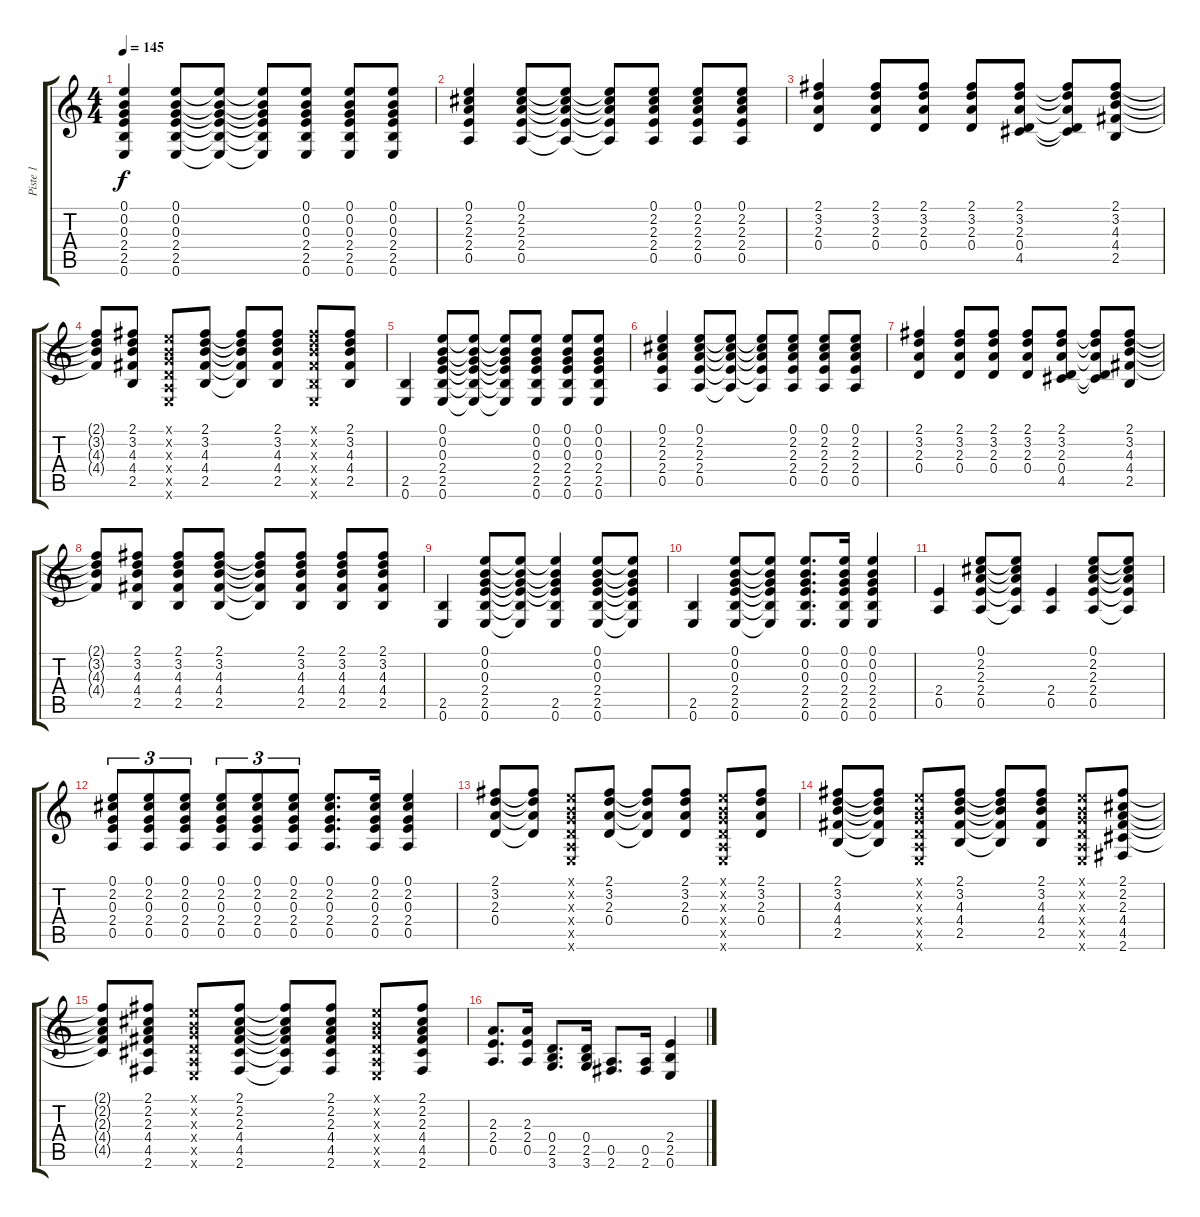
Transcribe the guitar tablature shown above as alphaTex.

\track ("Piste 1" "Piste 1") {instrument acousticguitarsteel}
\staff {score tabs}
\tuning (E4 B3 G3 D3 A2 E2) {hide}
\ts (4 4)
\tempo 145
\clef g2
\ks c
(0.1{t} 0.2{t} 0.3{t} 2.4{t} 2.5 0.6).4{dy f} (0.1 0.2 0.3 2.4 2.5 0.6).8 (0.1{t} 0.2{t} 0.3{t} 2.4{t} 2.5{t} 0.6{t}).8 (0.1{t} 0.2{t} 0.3{t} 2.4{t} 2.5{t} 0.6{t}).8 (0.1 0.2 0.3 2.4 2.5 0.6).8 (0.1 0.2 0.3 2.4 2.5 0.6).8 (0.1 0.2 0.3 2.4 2.5 0.6).8 |
(0.1 2.2 2.3 2.4 0.5).4 (0.1 2.2 2.3 2.4 0.5).8 (0.1{t} 2.2{t} 2.3{t} 2.4{t} 0.5{t}).8 (0.1{t} 2.2{t} 2.3{t} 2.4{t} 0.5{t}).8 (0.1 2.2 2.3 2.4 0.5).8 (0.1 2.2 2.3 2.4 0.5).8 (0.1 2.2 2.3 2.4 0.5).8 |
(2.1 3.2 2.3 0.4).4 (2.1 3.2 2.3 0.4).8 (2.1 3.2 2.3 0.4).8 (2.1 3.2 2.3 0.4).8 (2.1 3.2 2.3 0.4 4.5).8 (2.1{t} 3.2{t} 2.3{t} 0.4{t} 4.5{t}).8 (2.1 3.2 4.3 4.4 2.5).8 |
(2.1{t} 3.2{t} 4.3{t} 4.4{t}).8 (2.1 3.2 4.3 4.4 2.5).8 (0.1{x} 0.2{x} 0.3{x} 0.4{x} 0.5{x} 0.6{x}).8 (2.1 3.2 4.3 4.4 2.5).8 (2.1{t} 3.2{t} 4.3{t} 4.4{t} 2.5{t}).8 (2.1 3.2 4.3 4.4 2.5).8 (2.1{x} 3.2{x} 4.3{x} 4.4{x} 2.5{x} 0.6{x}).8 (2.1 3.2 4.3 4.4 2.5).8 |
(2.5 0.6).4 (0.1 0.2 0.3 2.4 2.5 0.6).8 (0.1{t} 0.2{t} 0.3{t} 2.4{t} 2.5{t} 0.6{t}).8 (0.1{t} 0.2{t} 0.3{t} 2.4{t} 2.5{t} 0.6{t}).8 (0.1 0.2 0.3 2.4 2.5 0.6).8 (0.1 0.2 0.3 2.4 2.5 0.6).8 (0.1 0.2 0.3 2.4 2.5 0.6).8 |
(0.1 2.2 2.3 2.4 0.5).4 (0.1 2.2 2.3 2.4 0.5).8 (0.1{t} 2.2{t} 2.3{t} 2.4{t} 0.5{t}).8 (0.1{t} 2.2{t} 2.3{t} 2.4{t} 0.5{t}).8 (0.1 2.2 2.3 2.4 0.5).8 (0.1 2.2 2.3 2.4 0.5).8 (0.1 2.2 2.3 2.4 0.5).8 |
(2.1 3.2 2.3 0.4).4 (2.1 3.2 2.3 0.4).8 (2.1 3.2 2.3 0.4).8 (2.1 3.2 2.3 0.4).8 (2.1 3.2 2.3 0.4 4.5).8 (2.1{t} 3.2{t} 2.3{t} 0.4{t} 4.5{t}).8 (2.1 3.2 4.3 4.4 2.5).8 |
(2.1{t} 3.2{t} 4.3{t} 4.4{t}).8 (2.1 3.2 4.3 4.4 2.5).8 (2.1 3.2 4.3 4.4 2.5).8 (2.1 3.2 4.3 4.4 2.5).8 (2.1{t} 3.2{t} 4.3{t} 4.4{t} 2.5{t}).8 (2.1 3.2 4.3 4.4 2.5).8 (2.1 3.2 4.3 4.4 2.5).8 (2.1 3.2 4.3 4.4 2.5).8 |
(2.5 0.6).4 (0.1 0.2 0.3 2.4 2.5 0.6).8 (0.1{t} 0.2{t} 0.3{t} 2.4{t} 2.5{t} 0.6{t}).8 (0.1{t} 0.2{t} 0.3{t} 2.4{t} 2.5 0.6).4 (0.1 0.2 0.3 2.4 2.5 0.6).8 (0.1{t} 0.2{t} 0.3{t} 2.4{t} 2.5{t} 0.6{t}).8 |
(2.5 0.6).4 (0.1 0.2 0.3 2.4 2.5 0.6).8 (0.1{t} 0.2{t} 0.3{t} 2.4{t} 2.5{t} 0.6{t}).8 (0.1 0.2 0.3 2.4 2.5 0.6).8{d} (0.1 0.2 0.3 2.4 2.5 0.6).16 (0.1 0.2 0.3 2.4 2.5 0.6).4 |
(2.4 0.5).4 (0.1 2.2 2.3 2.4 0.5).8 (0.1{t} 2.2{t} 2.3{t} 2.4{t} 0.5{t}).8 (2.4 0.5).4 (0.1 2.2 2.3 2.4 0.5).8 (0.1{t} 2.2{t} 2.3{t} 2.4{t} 0.5{t}).8 |
(0.1 2.2 0.3 2.4 0.5).8{tu (3 2)} (0.1 2.2 0.3 2.4 0.5).8{tu (3 2)} (0.1 2.2 0.3 2.4 0.5).8{tu (3 2)} (0.1 2.2 0.3 2.4 0.5).8{tu (3 2)} (0.1 2.2 0.3 2.4 0.5).8{tu (3 2)} (0.1 2.2 0.3 2.4 0.5).8{tu (3 2)} (0.1 2.2 0.3 2.4 0.5).8{d} (0.1 2.2 0.3 2.4 0.5).16 (0.1 2.2 0.3 2.4 0.5).4 |
(2.1 3.2 2.3 0.4).8 (2.1{t} 3.2{t} 2.3{t} 0.4{t}).8 (0.1{x} 0.2{x} 0.3{x} 0.4{x} 0.5{x} 0.6{x}).8 (2.1 3.2 2.3 0.4).8 (2.1{t} 3.2{t} 2.3{t} 0.4{t}).8 (2.1 3.2 2.3 0.4).8 (0.1{x} 0.2{x} 0.3{x} 0.4{x} 0.5{x} 0.6{x}).8 (2.1 3.2 2.3 0.4).8 |
(2.1 3.2 4.3 4.4 2.5).8 (2.1{t} 3.2{t} 4.3{t} 4.4{t} 2.5{t}).8 (0.1{x} 0.2{x} 0.3{x} 0.4{x} 0.5{x} 0.6{x}).8 (2.1 3.2 4.3 4.4 2.5).8 (2.1{t} 3.2{t} 4.3{t} 4.4{t} 2.5{t}).8 (2.1 3.2 4.3 4.4 2.5).8 (0.1{x} 0.2{x} 0.3{x} 0.4{x} 0.5{x} 0.6{x}).8 (2.1 2.2 2.3 4.4 4.5 2.6).8 |
(2.1{t} 2.2{t} 2.3{t} 4.4{t} 4.5{t}).8 (2.1 2.2 2.3 4.4 4.5 2.6).8 (0.1{x} 0.2{x} 0.3{x} 0.4{x} 0.5{x} 0.6{x}).8 (2.1 2.2 2.3 4.4 4.5 2.6).8 (2.1{t} 2.2{t} 2.3{t} 4.4{t} 4.5{t} 2.6{t}).8 (2.1 2.2 2.3 4.4 4.5 2.6).8 (0.1{x} 0.2{x} 0.3{x} 0.4{x} 0.5{x} 0.6{x}).8 (2.1 2.2 2.3 4.4 4.5 2.6).8 |
(2.3 2.4 0.5).8{d} (2.3 2.4 0.5).16 (0.4 2.5 3.6).8{d} (0.4 2.5 3.6).16 (0.5 2.6).8{d} (0.5 2.6).16 (2.4 2.5 0.6).4
